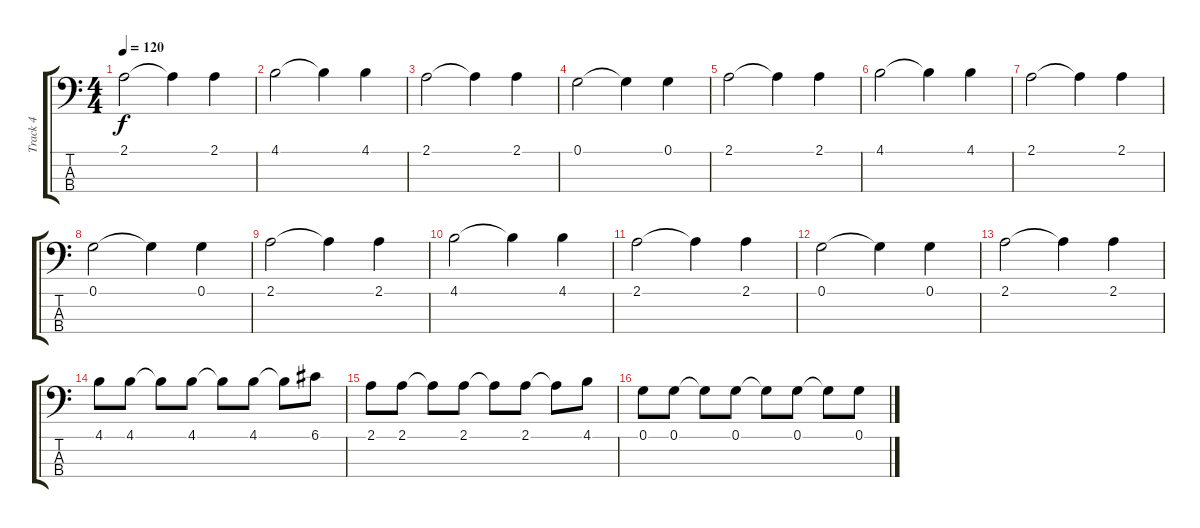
\track ("Track 4" "Track 4") {instrument slapbass1}
\staff {score tabs}
\tuning (G2 D2 A1 E1) {hide}
\ts (4 4)
\tempo 120
\clef f4
\ks c
2.1.2{dy f} 2.1{t}.4 2.1.4 |
4.1.2 4.1{t}.4 4.1.4 |
2.1.2 2.1{t}.4 2.1.4 |
0.1.2 0.1{t}.4 0.1.4 |
2.1.2 2.1{t}.4 2.1.4 |
4.1.2 4.1{t}.4 4.1.4 |
2.1.2 2.1{t}.4 2.1.4 |
0.1.2 0.1{t}.4 0.1.4 |
2.1.2 2.1{t}.4 2.1.4 |
4.1.2 4.1{t}.4 4.1.4 |
2.1.2 2.1{t}.4 2.1.4 |
0.1.2 0.1{t}.4 0.1.4 |
2.1.2 2.1{t}.4 2.1.4 |
4.1.8 4.1.8 4.1{t}.8 4.1.8 4.1{t}.8 4.1.8 4.1{t}.8 6.1.8 |
2.1.8 2.1.8 2.1{t}.8 2.1.8 2.1{t}.8 2.1.8 2.1{t}.8 4.1.8 |
0.1.8 0.1.8 0.1{t}.8 0.1.8 0.1{t}.8 0.1.8 0.1{t}.8 0.1.8
